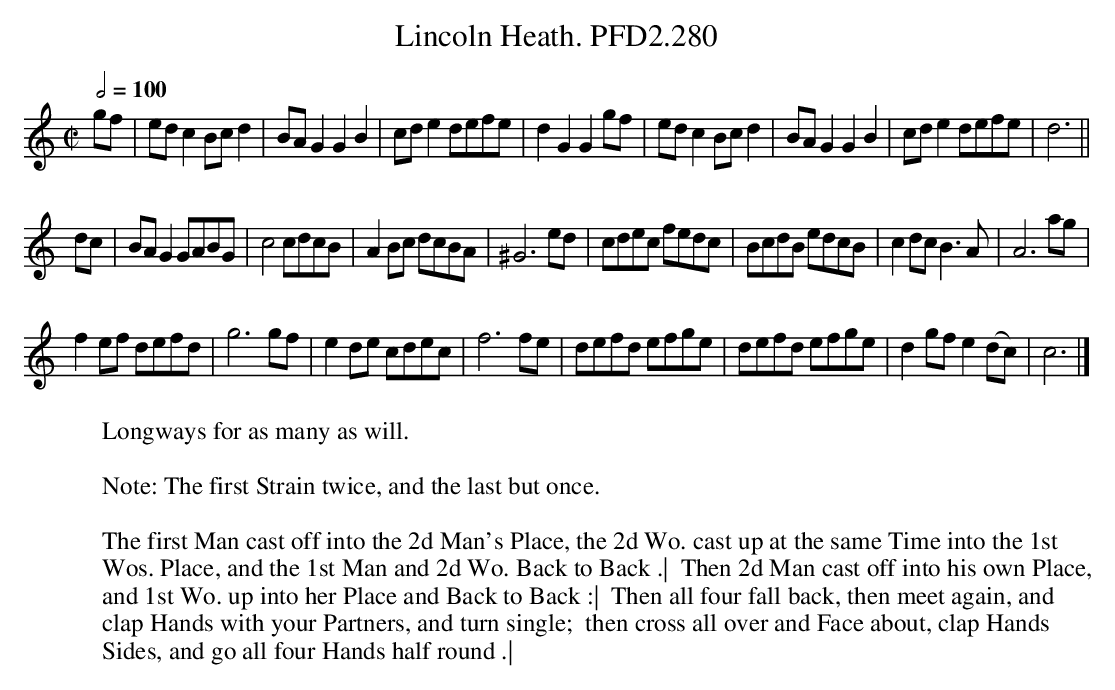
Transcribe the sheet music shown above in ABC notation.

X:1
T:Lincoln Heath. PFD2.280
W:Longways for as many as will.
L:1/8
M:C|
Q:1/2=100
K:C
gf|ed c2 Bcd2|BA G2G2B2|cd e2 defe|d2G2G2 gf|ed c2 Bcd2|BA G2G2B2|cde2 defe|d6||
dc|BAG2 GABG|c4 cdcB|A2Bc dcBA|^G6 ed|cdec fedc|BcdB edcB|c2 dc B3A|A6 ag|
f2 ef defd|g6 gf|e2de cdec|f6 fe|defd efge|defd efge|d2 gf e2 (dc)|c6 |]
W:
W: Note: The first Strain twice, and the last but once.
W:
W: The first Man cast off into the 2d Man's Place, the 2d Wo. cast up at the same Time into the 1st
W: Wos. Place, and the 1st Man and 2d Wo. Back to Back .|  Then 2d Man cast off into his own Place,
W: and 1st Wo. up into her Place and Back to Back :|  Then all four fall back, then meet again, and
W: clap Hands with your Partners, and turn single;  then cross all over and Face about, clap Hands
W: Sides, and go all four Hands half round .|
